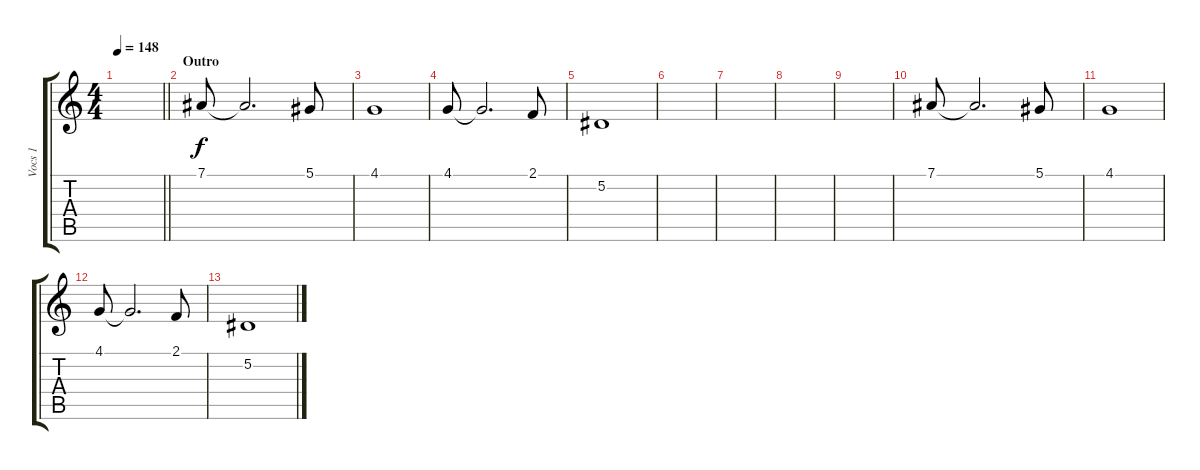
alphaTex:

\track ("Vocs 1" "Vocs 1") {instrument flute}
\staff {score tabs}
\tuning (Eb4 Bb3 Gb3 Db3 Ab2 Eb2) {hide}
\ts (4 4)
\tempo 148
\clef g2
\barLineRight lightlight
\ks c
|
\section ("" "Outro")
7.1.8 7.1{t}.2{d} 5.1.8 |
4.1.1 |
4.1.8 4.1{t}.2{d} 2.1.8 |
5.2.1 |
|
|
|
|
7.1.8 7.1{t}.2{d} 5.1.8 |
4.1.1 |
4.1.8 4.1{t}.2{d} 2.1.8 |
5.2.1
